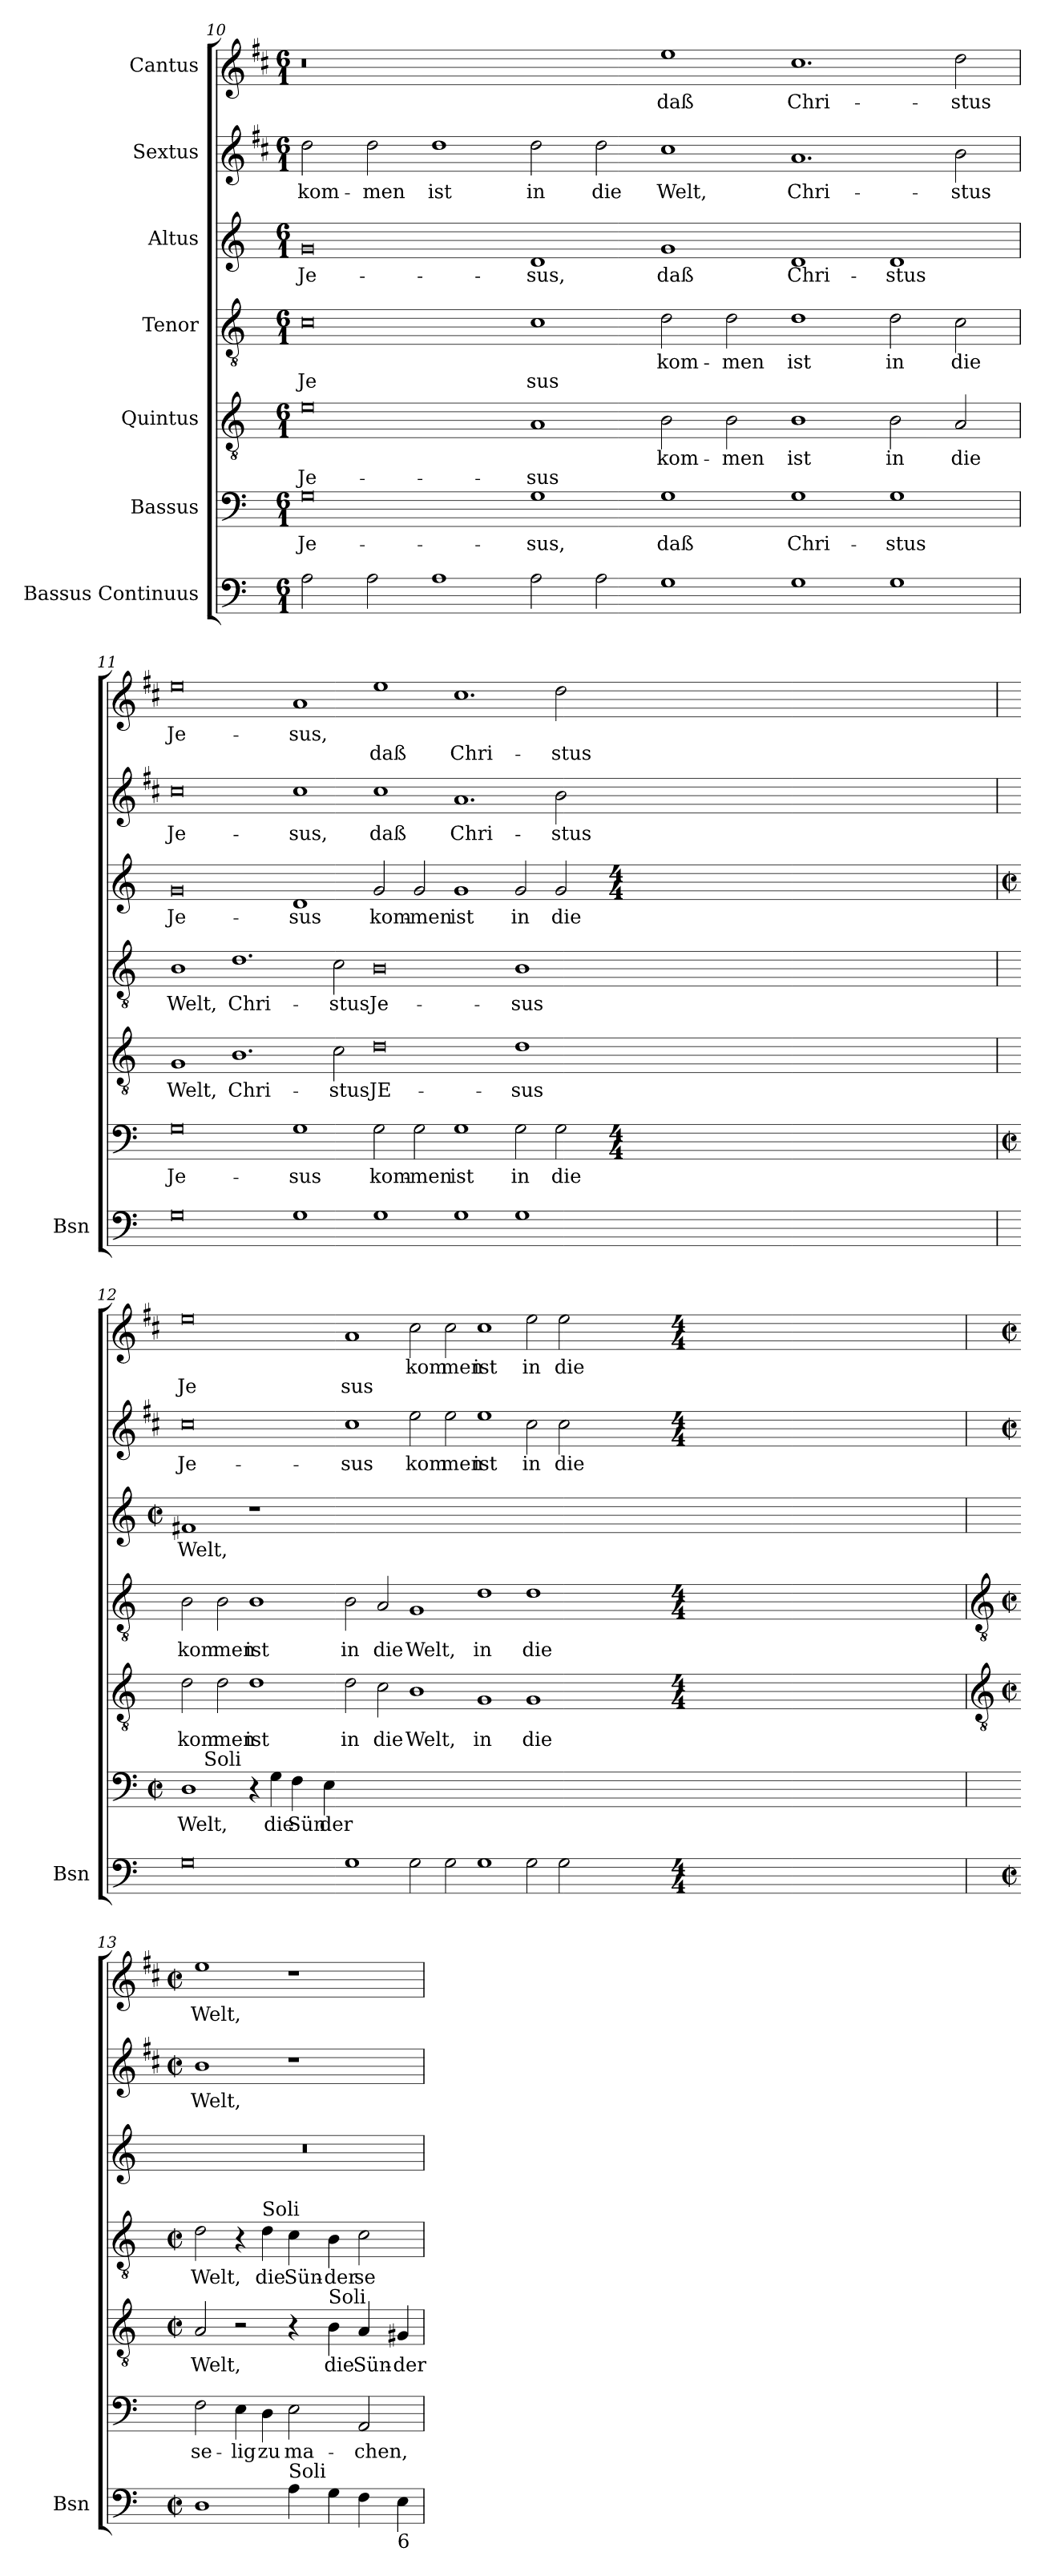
**kern	**kern	**text	**kern	**text	**text	**kern	**text	**text	**kern	**text	**kern	**text	**kern	**text	**text
*part7	*part6	*part6	*part5	*part5	*part5	*part4	*part4	*part4	*part3	*part3	*part2	*part2	*part1	*part1	*part1
*staff7	*staff6	*staff6	*staff5	*staff5	*staff5	*staff4	*staff4	*staff4	*staff3	*staff3	*staff2	*staff2	*staff1	*staff1	*staff1
*I"Bassus Continuus	*I"Bassus	*	*I"Quintus	*	*	*I"Tenor	*	*	*I"Altus	*	*I"Sextus	*	*I"Cantus	*	*
*I'Bsn	*	*	*	*	*	*	*	*	*	*	*	*	*	*	*
!!LO:LB:g=z
*clefF4	*clefF4	*	*clefGv2	*	*	*clefGv2	*	*	*clefG2	*	*clefG2	*	*clefG2	*	*
*	*	*	*	*	*	*	*	*	*	*	*ITrd1c2	*	*ITrd1c2	*	*
*k[]	*k[]	*	*k[]	*	*	*k[]	*	*	*k[]	*	*k[]	*	*k[]	*	*
*C:	*C:	*	*C:	*	*	*C:	*	*	*C:	*	*C:	*	*C:	*	*
*M6/1	*M6/1	*	*M6/1	*	*	*M6/1	*	*	*M6/1	*	*M6/1	*	*M6/1	*	*
=10	=10	=10	=10	=10	=10	=10	=10	=10	=10	=10	=10	=10	=10	=10	=10
!	!	!LO:LY:b	!	!	!LO:LY:b	!	!	!LO:LY:b	!	!LO:LY:b	!	!LO:LY:b	!	!	!
2A	0G	Je-	0e	.	Je-	0c	.	Je	0g	Je-	2cc	kom-	0.r	.	.
!	!	!	!	!	!	!	!	!	!	!	!	!LO:LY:b	!	!	!
2A	.	.	.	.	.	.	.	.	.	.	2cc	-men	.	.	.
!	!	!	!	!	!	!	!	!	!	!	!	!LO:LY:b	!	!	!
1A	.	.	.	.	.	.	.	.	.	.	1cc	ist	.	.	.
!	!	!LO:LY:b	!	!	!LO:LY:b	!	!	!LO:LY:b	!	!LO:LY:b	!	!LO:LY:b	!	!	!
2A	1G	-sus,	1A	.	-sus	1c	.	sus	1d	-sus,	2cc	in	.	.	.
!	!	!	!	!	!	!	!	!	!	!	!	!LO:LY:b	!	!	!
2A	.	.	.	.	.	.	.	.	.	.	2cc	die	.	.	.
!	!	!LO:LY:b	!	!LO:LY:b	!	!	!LO:LY:b	!	!	!LO:LY:b	!	!LO:LY:b	!	!LO:LY:b	!
1G	1G	daß	2B	kom-	.	2d	kom-	.	1g	daß	1b	Welt,	1dd	daß	.
!	!	!	!	!LO:LY:b	!	!	!LO:LY:b	!	!	!	!	!	!	!	!
.	.	.	2B	-men	.	2d	-men	.	.	.	.	.	.	.	.
!	!	!LO:LY:b	!	!LO:LY:b	!	!	!LO:LY:b	!	!	!LO:LY:b	!	!LO:LY:b	!	!LO:LY:b	!
1G	1G	Chri-	1B	ist	.	1d	ist	.	1d	Chri-	1.g	Chri-	1.b	Chri-	.
!	!	!LO:LY:b	!	!LO:LY:b	!	!	!LO:LY:b	!	!	!LO:LY:b	!	!	!	!	!
1G	1G	-stus	2B	in	.	2d	in	.	1d	-stus	.	.	.	.	.
!	!	!	!	!LO:LY:b	!	!	!LO:LY:b	!	!	!	!	!LO:LY:b	!	!LO:LY:b	!
.	.	.	2A	die	.	2c	die	.	.	.	2a	-stus	2cc	-stus	.
=11	=11	=11	=11	=11	=11	=11	=11	=11	=11	=11	=11	=11	=11	=11	=11
!	!	!LO:LY:b	!	!LO:LY:b	!	!	!LO:LY:b	!	!	!LO:LY:b	!	!LO:LY:b	!	!LO:LY:b	!
0G	0G	Je-	1G	Welt,	.	1B	Welt,	.	0g	Je-	0b	Je-	0dd	Je-	.
!	!	!	!	!LO:LY:b	!	!	!LO:LY:b	!	!	!	!	!	!	!	!
.	.	.	1.B	Chri-	.	1.d	Chri-	.	.	.	.	.	.	.	.
!	!	!LO:LY:b	!	!	!	!	!	!	!	!LO:LY:b	!	!LO:LY:b	!	!LO:LY:b	!
1G	1G	-sus	.	.	.	.	.	.	1d	-sus	1b	-sus,	1g	-sus,	.
!	!	!	!	!LO:LY:b	!	!	!LO:LY:b	!	!	!	!	!	!	!	!
.	.	.	2c	-stus	.	2c	-stus	.	.	.	.	.	.	.	.
!	!	!LO:LY:b	!	!LO:LY:b	!	!	!LO:LY:b	!	!	!LO:LY:b	!	!LO:LY:b	!	!	!LO:LY:b
1G	2G	kom-	0d	JE-	.	0B	Je-	.	2g	kom-	1b	daß	1dd	.	daß
!	!	!LO:LY:b	!	!	!	!	!	!	!	!LO:LY:b	!	!	!	!	!
.	2G	-men	.	.	.	.	.	.	2g	-men	.	.	.	.	.
!	!	!LO:LY:b	!	!	!	!	!	!	!	!LO:LY:b	!	!LO:LY:b	!	!	!LO:LY:b
1G	1G	ist	.	.	.	.	.	.	1g	ist	1.g	Chri-	1.b	.	Chri-
!	!	!LO:LY:b	!	!LO:LY:b	!	!	!LO:LY:b	!	!	!LO:LY:b	!	!	!	!	!
1G	2G	in	1d	-sus	.	1B	-sus	.	2g	in	.	.	.	.	.
!	!	!LO:LY:b	!	!	!	!	!	!	!	!LO:LY:b	!	!LO:LY:b	!	!	!LO:LY:b
.	2G	die	.	.	.	.	.	.	2g	die	2a	-stus	2cc	.	-stus
*	*M4/4	*	*	*	*	*	*	*	*M4/4	*	*	*	*	*	*
*	*met(c)	*	*	*	*	*	*	*	*met(c)	*	*	*	*	*	*
!!LO:LB:g=z
=12	=12	=12	=12	=12	=12	=12	=12	=12	=12	=12	=12	=12	=12	=12	=12
*	*M4/2	*	*	*	*	*	*	*	*M4/2	*	*	*	*	*	*
*	*met(c|)	*	*	*	*	*	*	*	*met(c|)	*	*	*	*	*	*
!	!	!LO:LY:b	!	!LO:LY:b	!	!	!LO:LY:b	!	!	!LO:LY:b	!	!LO:LY:b	!	!	!LO:LY:b
0G	1D	Welt,	2d	kom-	.	2B	kom-	.	1f#X	Welt,	0b	Je-	0dd	.	Je
!	!	!	!	!LO:LY:b	!	!	!LO:LY:b	!	!	!	!	!	!	!	!
.	.	.	2d	-men	.	2B	-men	.	.	.	.	.	.	.	.
!	!	!	!	!LO:LY:b	!	!	!LO:LY:b	!	!	!	!	!	!	!	!
.	4r	.	1d	ist	.	1B	ist	.	1r	.	.	.	.	.	.
!	!LO:TX:a:t=Soli	!	!	!	!	!	!	!	!	!	!	!	!	!	!
!	!	!LO:LY:b	!	!	!	!	!	!	!	!	!	!	!	!	!
.	4G	die	.	.	.	.	.	.	.	.	.	.	.	.	.
!	!	!LO:LY:b	!	!	!	!	!	!	!	!	!	!	!	!	!
.	4F	Sün-	.	.	.	.	.	.	.	.	.	.	.	.	.
!	!	!LO:LY:b	!	!	!	!	!	!	!	!	!	!	!	!	!
.	4E	-der	.	.	.	.	.	.	.	.	.	.	.	.	.
!	!	!	!	!LO:LY:b	!	!	!LO:LY:b	!	!	!	!	!LO:LY:b	!	!	!LO:LY:b
1G	00ryy	.	2d	in	.	2B	in	.	00ryy	.	1b	-sus	1g	.	sus
!	!	!	!	!LO:LY:b	!	!	!LO:LY:b	!	!	!	!	!	!	!	!
.	.	.	2c	die	.	2A	die	.	.	.	.	.	.	.	.
!	!	!	!	!LO:LY:b	!	!	!LO:LY:b	!	!	!	!	!LO:LY:b	!	!LO:LY:b	!
2G	.	.	1B	Welt,	.	1G	Welt,	.	.	.	2dd	kom-	2b	kom-	.
!	!	!	!	!	!	!	!	!	!	!	!	!LO:LY:b	!	!LO:LY:b	!
2G	.	.	.	.	.	.	.	.	.	.	2dd	-men	2b	-men	.
!	!	!	!	!LO:LY:b	!	!	!LO:LY:b	!	!	!	!	!LO:LY:b	!	!LO:LY:b	!
1G	.	.	1G	in	.	1d	in	.	.	.	1dd	ist	1b	ist	.
!	!	!	!	!LO:LY:b	!	!	!LO:LY:b	!	!	!	!	!LO:LY:b	!	!LO:LY:b	!
2G	.	.	1G	die	.	1d	die	.	.	.	2b	in	2dd	in	.
!	!	!	!	!	!	!	!	!	!	!	!	!LO:LY:b	!	!LO:LY:b	!
2G	.	.	.	.	.	.	.	.	.	.	2b	die	2dd	die	.
*M4/4	*	*	*M4/4	*	*	*M4/4	*	*	*	*	*M4/4	*	*M4/4	*	*
*met(c)	*	*	*met(c)	*	*	*met(c)	*	*	*	*	*met(c)	*	*met(c)	*	*
!!LO:LB:g=z
=13	=13	=13	=13	=13	=13	=13	=13	=13	=13	=13	=13	=13	=13	=13	=13
*	*	*	*clefGv2	*	*	*clefGv2	*	*	*	*	*	*	*	*	*
*M4/2	*	*	*M4/2	*	*	*M4/2	*	*	*	*	*M4/2	*	*M4/2	*	*
*met(c|)	*	*	*met(c|)	*	*	*met(c|)	*	*	*	*	*met(c|)	*	*met(c|)	*	*
!	!	!LO:LY:b	!	!LO:LY:b	!	!	!LO:LY:b	!	!	!	!	!LO:LY:b	!	!LO:LY:b	!
1D	2F	se-	2A	Welt,	.	2d	Welt,	.	0r	.	1a	Welt,	1dd	Welt,	.
!	!	!LO:LY:b	!	!	!	!	!	!	!	!	!	!	!	!	!
.	4E	-lig	2r	.	.	4r	.	.	.	.	.	.	.	.	.
!	!	!	!	!	!	!LO:TX:a:t=Soli	!	!	!	!	!	!	!	!	!
!	!	!LO:LY:b	!	!	!	!	!LO:LY:b	!	!	!	!	!	!	!	!
.	4D	zu	.	.	.	4d	die	.	.	.	.	.	.	.	.
!LO:TX:a:t=Soli	!	!	!	!	!	!	!	!	!	!	!	!	!	!	!
!	!	!LO:LY:b	!	!	!	!	!LO:LY:b	!	!	!	!	!	!	!	!
4A	2E	ma-	4r	.	.	4c	Sün-	.	.	.	1r	.	1r	.	.
!	!	!	!LO:TX:a:t=Soli	!	!	!	!	!	!	!	!	!	!	!	!
!	!	!	!	!LO:LY:b	!	!	!LO:LY:b	!	!	!	!	!	!	!	!
4G	.	.	4B	die	.	4B	-der	.	.	.	.	.	.	.	.
!	!	!LO:LY:b	!	!LO:LY:b	!	!	!LO:LY:b	!	!	!	!	!	!	!	!
4F	2AA	-chen,	4A	Sün-	.	2c	se-	.	.	.	.	.	.	.	.
!LO:TX:b:t=6	!	!	!	!	!	!	!	!	!	!	!	!	!	!	!
!	!	!	!	!LO:LY:b	!	!	!	!	!	!	!	!	!	!	!
4E	.	.	4G#X	-der	.	.	.	.	.	.	.	.	.	.	.
=	=	=	=	=	=	=	=	=	=	=	=	=	=	=	=
*-	*-	*-	*-	*-	*-	*-	*-	*-	*-	*-	*-	*-	*-	*-	*-
